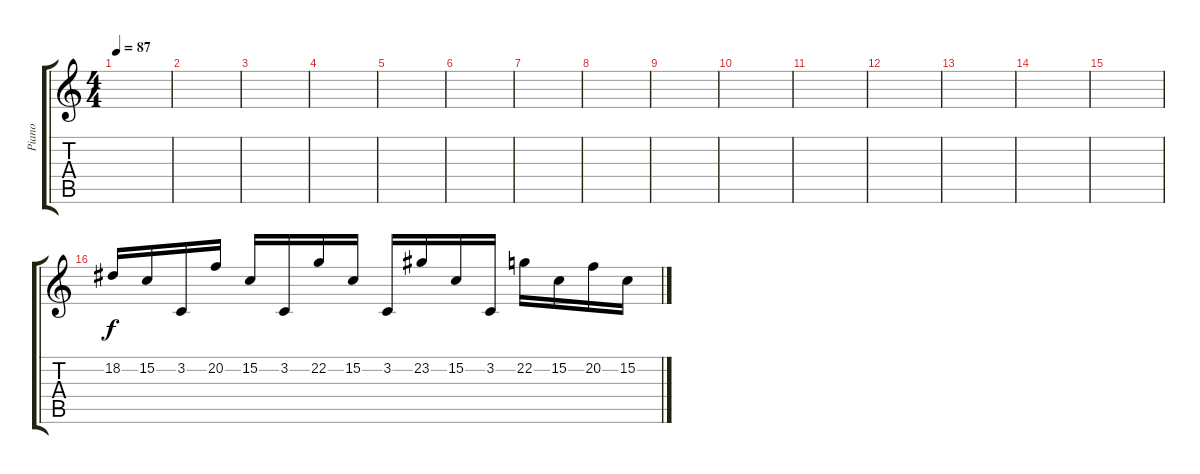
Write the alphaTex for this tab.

\track ("Piano" "Piano") {instrument brightacousticpiano}
\staff {score tabs}
\tuning (D4 A3 F3 C3 G2 C2) {hide}
\ts (4 4)
\tempo 87
\clef g2
\ks c
|
|
|
|
|
|
|
|
|
|
|
|
|
|
|
18.2.16 15.2.16 3.2.16 20.2.16 15.2.16 3.2.16 22.2.16 15.2.16 3.2.16 23.2.16 15.2.16 3.2.16 22.2.16 15.2.16 20.2.16 15.2.16
